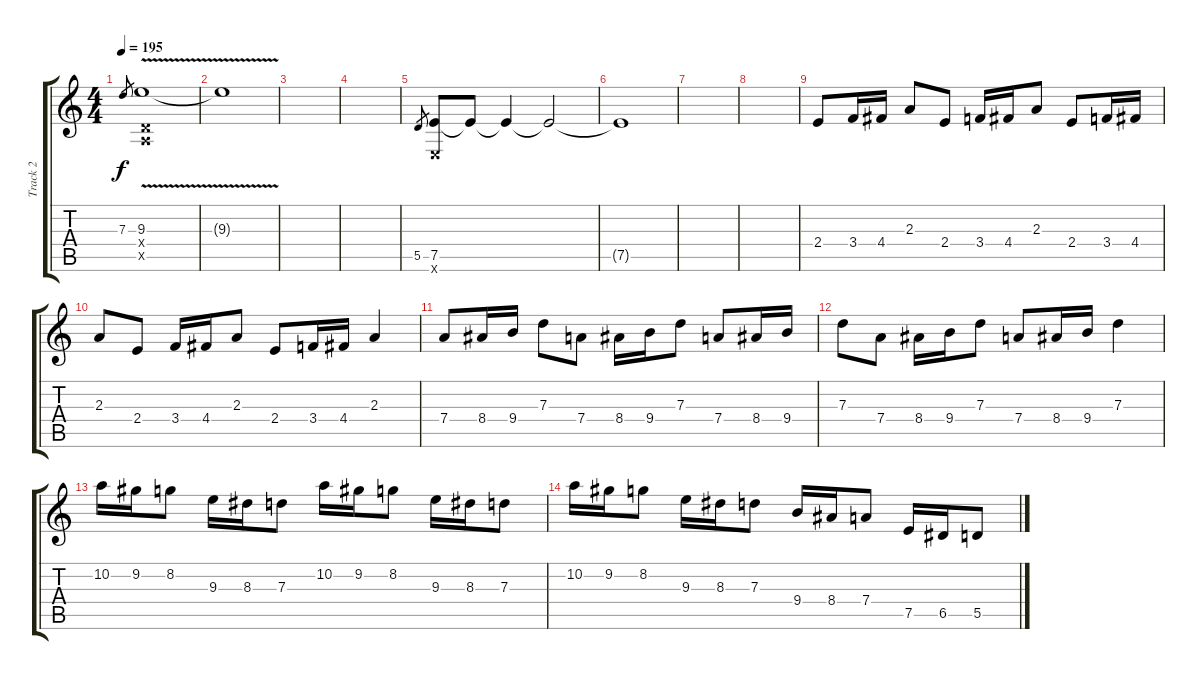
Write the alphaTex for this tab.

\track ("Track 2" "Track 2") {instrument overdrivenguitar}
\staff {score tabs}
\tuning (E4 B3 G3 D3 A2 E2) {hide}
\ts (4 4)
\tempo 195
\clef g2
\ks c
7.3.8{gr dy f} (9.3{v} 0.4{x} 0.5{x}).1 |
9.3{t}.1 |
|
|
5.5.8{gr} (7.5 0.6{x}).8 7.5{t}.8 7.5{t}.4 7.5{t}.2 |
7.5{t}.1 |
|
|
2.4.8 3.4.16 4.4.16 2.3.8 2.4.8 3.4.16 4.4.16 2.3.8 2.4.8 3.4.16 4.4.16 |
2.3.8 2.4.8 3.4.16 4.4.16 2.3.8 2.4.8 3.4.16 4.4.16 2.3.4 |
7.4.8 8.4.16 9.4.16 7.3.8 7.4.8 8.4.16 9.4.16 7.3.8 7.4.8 8.4.16 9.4.16 |
7.3.8 7.4.8 8.4.16 9.4.16 7.3.8 7.4.8 8.4.16 9.4.16 7.3.4 |
10.2.16 9.2.16 8.2.8 9.3.16 8.3.16 7.3.8 10.2.16 9.2.16 8.2.8 9.3.16 8.3.16 7.3.8 |
10.2.16 9.2.16 8.2.8 9.3.16 8.3.16 7.3.8 9.4.16 8.4.16 7.4.8 7.5.16 6.5.16 5.5.8
